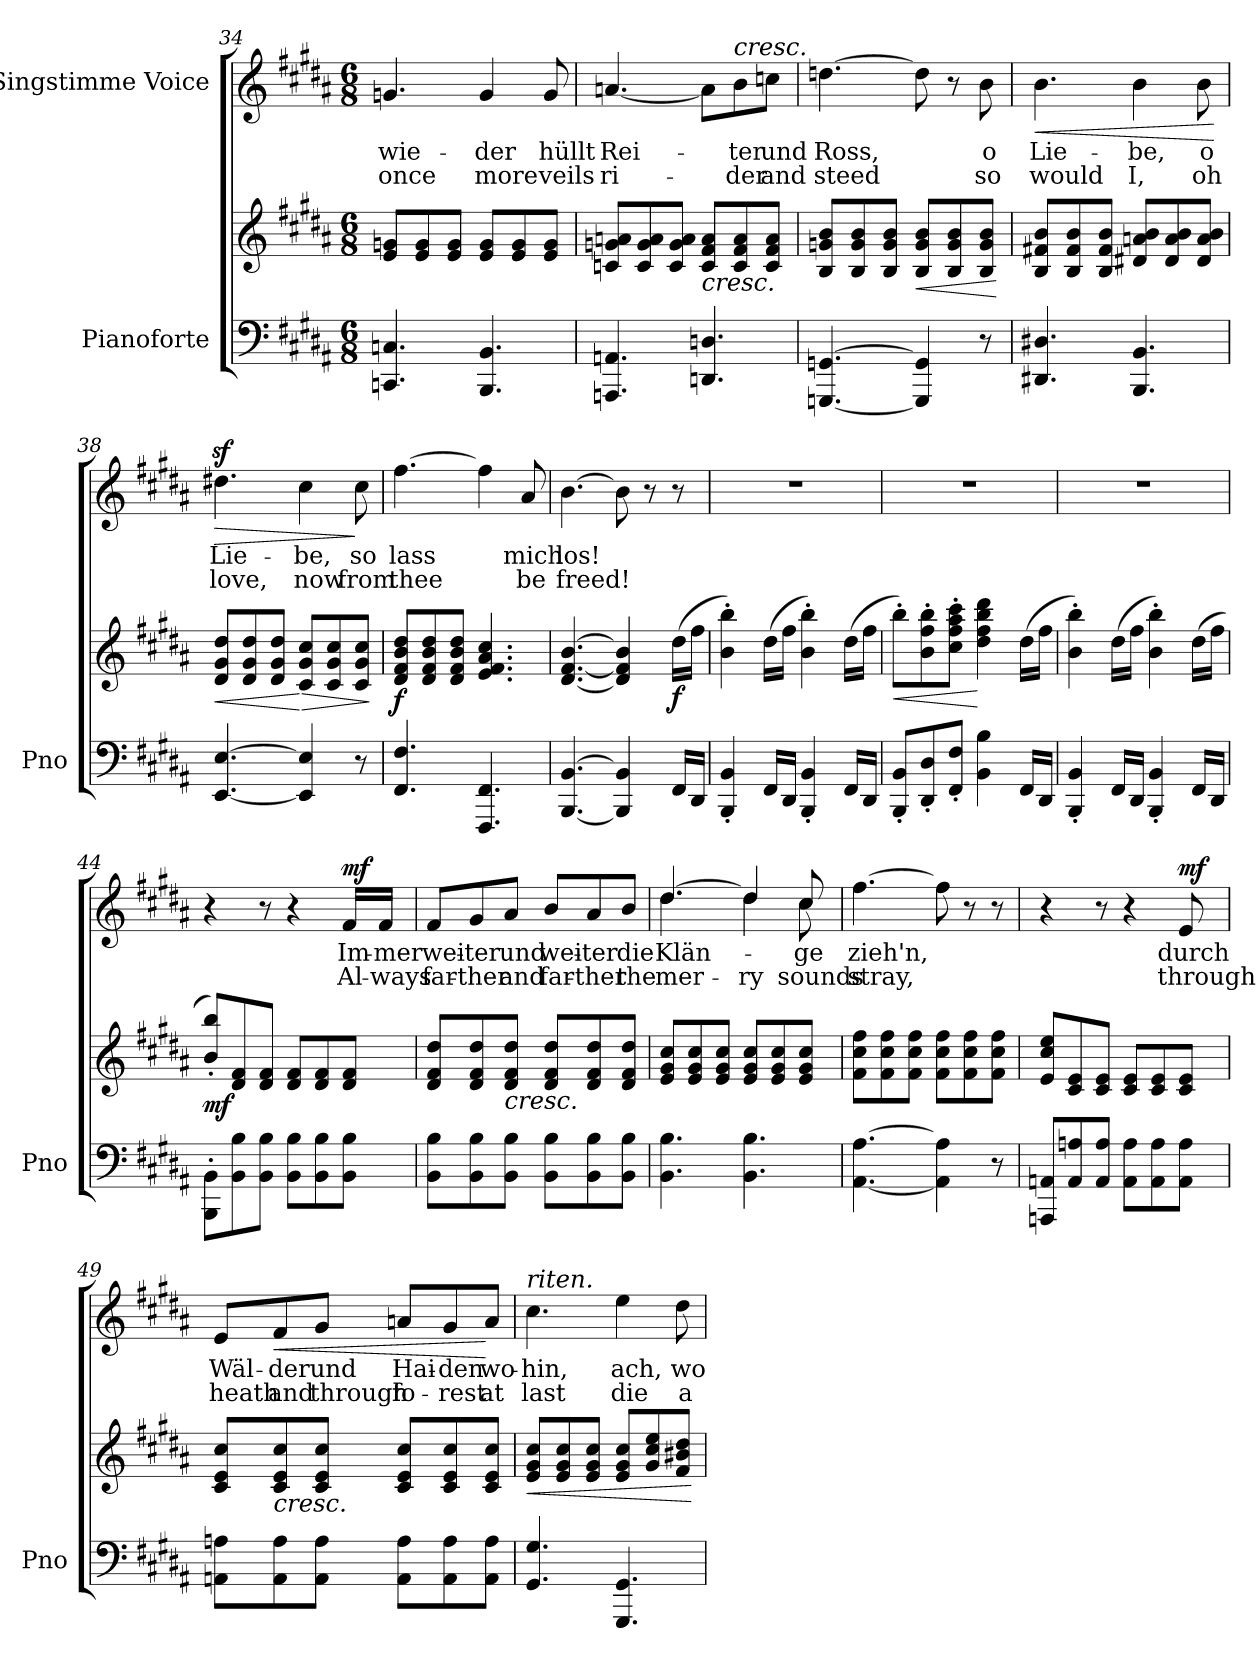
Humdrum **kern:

**kern	**kern	**dynam	**kern	**text	**text	**dynam
*part2	*part2	*part2	*part1	*part1	*part1	*part1
*staff3	*staff2	*staff2/3	*staff1	*staff1	*staff1	*staff1
*I"Pianoforte	*	*	*I"Singstimme Voice	*	*	*
*I'Pno	*	*	*	*	*	*
*clefF4	*clefG2	*	*clefG2	*	*	*
*k[f#c#g#d#a#]	*k[f#c#g#d#a#]	*	*k[f#c#g#d#a#]	*	*	*
*M6/8	*M6/8	*	*M6/8	*	*	*
=34	=34	=34	=34	=34	=34	=34
!	!	!	!	!LO:LY:b	!LO:LY:b	!
4.CCn/ 4.Cn/	8e/ 8gn/L	.	4.gn/	wie-	once	.
.	8e/ 8g/	.	.	.	.	.
.	8e/ 8g/J	.	.	.	.	.
!	!	!	!	!LO:LY:b	!LO:LY:b	!
4.BBB/ 4.BB/	8e/ 8g/L	.	4g/	-der	more	.
.	8e/ 8g/	.	.	.	.	.
!	!	!	!	!LO:LY:b	!LO:LY:b	!
.	8e/ 8g/J	.	8g/	hüllt	veils	.
!!LO:LB:g=z
=35	=35	=35	=35	=35	=35	=35
!	!	!	!	!LO:LY:b	!LO:LY:b	!
4.AAAn/ 4.AAn/	8cn/ 8gn/ 8an/L	.	[4.an/	Rei-	ri-	.
.	8c/ 8g/ 8a/	.	.	.	.	.
.	8c/ 8g/ 8a/J	.	.	.	.	.
!	!LO:TX:b:i:t=cresc.	!	!	!	!	!
4.DDn/ 4.Dn/	8c/ 8f#/ 8a/L	.	8a\L]	.	.	.
!	!	!	!LO:TX:a:i:t=cresc.	!	!	!
!	!	!	!	!LO:LY:b	!LO:LY:b	!
.	8c/ 8f#/ 8a/	.	8b\	-ter	-der	.
!	!	!	!	!LO:LY:b	!LO:LY:b	!
.	8c/ 8f#/ 8a/J	.	8ccn\J	und	and	.
=36	=36	=36	=36	=36	=36	=36
!	!	!	!	!LO:LY:b	!LO:LY:b	!
[4.GGGn/ [4.GGn/	8B/ 8gn/ 8b/L	.	[4.ddn\	Ross,	steed	.
.	8B/ 8g/ 8b/	.	.	.	.	.
.	8B/ 8g/ 8b/J	.	.	.	.	.
!	!	!LO:HP:b	!	!	!	!
4GGG/] 4GG/]	8B/ 8g/ 8b/L	<	8dd\]	.	.	.
.	8B/ 8g/ 8b/	.	8r	.	.	.
!	!	!	!	!LO:LY:b	!LO:LY:b	!
8r	8B/ 8g/ 8b/J	.	8b\	o	so	.
.	.	[	.	.	.	.
=37	=37	=37	=37	=37	=37	=37
!	!	!	!	!LO:LY:b	!LO:LY:b	!LO:HP:b
4.DD#X/ 4.D#X/	8B/ 8f#X/ 8b/L	.	4.b\	Lie-	would	<
.	8B/ 8f#/ 8b/	.	.	.	.	.
.	8B/ 8f#/ 8b/J	.	.	.	.	.
!	!	!	!	!LO:LY:b	!LO:LY:b	!
4.BBB/ 4.BB/	8d#X/ 8an/ 8b/L	.	4b\	-be,	I,	.
.	8d#/ 8a/ 8b/	.	.	.	.	.
!	!	!	!	!LO:LY:b	!LO:LY:b	!
.	8d#/ 8a/ 8b/J	.	8b\	o	oh	.
.	.	.	.	.	.	[
=38	=38	=38	=38	=38	=38	=38
!	!	!LO:HP:b	!	!LO:LY:b	!LO:LY:b	!LO:HP:b
[4.EE/ [4.E/	8d#/ 8g#/ 8dd#/L	<	4.dd#Xz>\	Lie-	love,	>
.	8d#/ 8g#/ 8dd#/	.	.	.	.	.
.	8d#/ 8g#/ 8dd#/J	.	.	.	.	.
!	!	!LO:HP:n=1:b	!	!LO:LY:b	!LO:LY:b	!
4EE/] 4E/]	8c#/ 8g#/ 8cc#/L	[ >	4cc#\	-be,	now	.
.	8c#/ 8g#/ 8cc#/	.	.	.	.	.
!	!	!	!	!LO:LY:b	!LO:LY:b	!
8r	8c#/ 8g#/ 8cc#/J	.	8cc#\	so	from	]
.	.	]	.	.	.	.
=39	=39	=39	=39	=39	=39	=39
!	!	!LO:DY:b	!	!LO:LY:b	!LO:LY:b	!
4.FF#/ 4.F#/	8d#/ 8f#/ 8b/ 8dd#/L	f	[4.ff#\	lass	thee	.
.	8d#/ 8f#/ 8b/ 8dd#/	.	.	.	.	.
.	8d#/ 8f#/ 8b/ 8dd#/J	.	.	.	.	.
4.FFF#/ 4.FF#/	4.e/ 4.f#/ 4.a#/ 4.cc#/	.	4ff#\]	.	.	.
!	!	!	!	!LO:LY:b	!LO:LY:b	!
.	.	.	8a#/	mich	be	.
!!LO:PB:g=z
=40	=40	=40	=40	=40	=40	=40
!	!	!	!	!LO:LY:b	!LO:LY:b	!
[4.BBB/ [4.BB/	[4.d#/ [4.f#/ [4.b/	.	[4.b\	los!	freed!	.
4BBB/] 4BB/]	4d#/] 4f#/] 4b/]	.	8b\]	.	.	.
.	.	.	8r	.	.	.
!	!	!LO:DY:b	!	!	!	!
16FF#/LL	(16dd#\LL	f	8r	.	.	.
16DD#/JJ	16ff#\JJ	.	.	.	.	.
=41	=41	=41	=41	=41	=41	=41
4BBB/' 4BB/'	4b\' 4bb\')	.	2.r	.	.	.
16FF#/LL	(16dd#\LL	.	.	.	.	.
16DD#/JJ	16ff#\JJ	.	.	.	.	.
4BBB/' 4BB/'	4b\' 4bb\')	.	.	.	.	.
16FF#/LL	(16dd#\LL	.	.	.	.	.
16DD#/JJ	16ff#\JJ	.	.	.	.	.
=42	=42	=42	=42	=42	=42	=42
!	!	!LO:HP:b	!	!	!	!
8BBB/' 8BB/'L	8bb'\L)	<	2.r	.	.	.
8DD#/' 8D#/'	8b\' 8ff#\' 8bb\'	.	.	.	.	.
8FF#/' 8F#/'J	8cc#\' 8ff#\' 8aa#\' 8ccc#\'J	.	.	.	.	.
4BB\ 4B\	4dd#\ 4ff#\ 4bb\ 4ddd#\	[	.	.	.	.
16FF#/LL	(16dd#\LL	.	.	.	.	.
16DD#/JJ	16ff#\JJ	.	.	.	.	.
=43	=43	=43	=43	=43	=43	=43
4BBB/' 4BB/'	4b\' 4bb\')	.	2.r	.	.	.
16FF#/LL	(16dd#\LL	.	.	.	.	.
16DD#/JJ	16ff#\JJ	.	.	.	.	.
4BBB/' 4BB/'	4b\' 4bb\')	.	.	.	.	.
16FF#/LL	(16dd#\LL	.	.	.	.	.
16DD#/JJ	16ff#\JJ	.	.	.	.	.
=44	=44	=44	=44	=44	=44	=44
!	!	!LO:DY:b	!	!	!	!
8BBB\' 8BB\'L	8b/' 8bb/'L)	mf	4r	.	.	.
8BB\ 8B\	8d#/ 8f#/	.	.	.	.	.
8BB\ 8B\J	8d#/ 8f#/J	.	8r	.	.	.
8BB\ 8B\L	8d#/ 8f#/L	.	4r	.	.	.
8BB\ 8B\	8d#/ 8f#/	.	.	.	.	.
!	!	!	!	!LO:LY:b	!LO:LY:b	!LO:DY:a
8BB\ 8B\J	8d#/ 8f#/J	.	16f#/LL	Im-	Al-	mf
!	!	!	!	!LO:LY:b	!LO:LY:b	!
.	.	.	16f#/JJ	-mer	-ways	.
!!LO:LB:g=z
=45	=45	=45	=45	=45	=45	=45
!	!	!	!	!LO:LY:b	!LO:LY:b	!
8BB\ 8B\L	8d#/ 8f#/ 8dd#/L	.	8f#/L	wei-	far-	.
!	!	!	!	!LO:LY:b	!LO:LY:b	!
8BB\ 8B\	8d#/ 8f#/ 8dd#/	.	8g#/	-ter	-ther	.
!	!LO:TX:b:i:t=cresc.	!	!	!	!	!
!	!	!	!	!LO:LY:b	!LO:LY:b	!
8BB\ 8B\J	8d#/ 8f#/ 8dd#/J	.	8a#/J	und	and	.
!	!	!	!	!LO:LY:b	!LO:LY:b	!
8BB\ 8B\L	8d#/ 8f#/ 8dd#/L	.	8b/L	wei-	far-	.
!	!	!	!	!LO:LY:b	!LO:LY:b	!
8BB\ 8B\	8d#/ 8f#/ 8dd#/	.	8a#/	-ter	-ther	.
!	!	!	!	!LO:LY:b	!LO:LY:b	!
8BB\ 8B\J	8d#/ 8f#/ 8dd#/J	.	8b/J	die	the	.
=46	=46	=46	=46	=46	=46	=46
*^	*	*	*	*	*	*
!	!	!	!	!	!LO:LY:b	!LO:LY:b	!
*	*	*	*	*^	*	*	*
4.BB\ 4.B\	4.ryy	8e/ 8g#/ 8cc#/L	.	[4.dd#/	4.dd#\	Klän-	mer-	.
.	.	8e/ 8g#/ 8cc#/	.	.	.	.	.	.
.	.	8e/ 8g#/ 8cc#/J	.	.	.	.	.	.
!	!	!	!	!	!	!	!LO:LY:b	!
4.BB\ 4.B\	4ryy	8e/ 8g#/ 8cc#/L	.	4dd#/]	4dd#\	.	-ry	.
.	.	8e/ 8g#/ 8cc#/	.	.	.	.	.	.
!	!	!	!	!	!	!LO:LY:b	!LO:LY:b	!
.	8ryy	8e/ 8g#/ 8cc#/J	.	8cc#/	8cc#\	-ge	sounds	.
=47	=47	=47	=47	=47	=47	=47	=47	=47
!	!	!	!	!	!	!LO:LY:b	!LO:LY:b	!
*v	*v	*	*	*v	*v	*	*	*
[4.AA#\ [4.A#\	8f#\ 8cc#\ 8ff#\L	.	[4.ff#\	zieh'n,	stray,	.
.	8f#\ 8cc#\ 8ff#\	.	.	.	.	.
.	8f#\ 8cc#\ 8ff#\J	.	.	.	.	.
4AA#\] 4A#\]	8f#\ 8cc#\ 8ff#\L	.	8ff#\]	.	.	.
.	8f#\ 8cc#\ 8ff#\	.	8r	.	.	.
8r	8f#\ 8cc#\ 8ff#\J	.	8r	.	.	.
=48	=48	=48	=48	=48	=48	=48
!	!	!LO:DY:b	!	!	!	!
8AAAn/ 8AAn/L	8e/ 8cc#/ 8ee/L	other-dynamics	4r	.	.	.
8AA/ 8An/	8c#/ 8e/	.	.	.	.	.
8AA/ 8A/J	8c#/ 8e/J	.	8r	.	.	.
8AA\ 8A\L	8c#/ 8e/L	.	4r	.	.	.
8AA\ 8A\	8c#/ 8e/	.	.	.	.	.
!	!	!	!	!LO:LY:b	!LO:LY:b	!LO:DY:a
8AA\ 8A\J	8c#/ 8e/J	.	8e/	durch	through	mf
=49	=49	=49	=49	=49	=49	=49
!	!	!	!	!LO:LY:b	!LO:LY:b	!
8AAn\ 8An\L	8c#/ 8e/ 8cc#/L	.	8e/L	Wäl-	heath	.
!	!LO:TX:b:i:t=cresc.	!	!	!	!	!
!	!	!	!	!LO:LY:b	!LO:LY:b	!LO:HP:b
8AA\ 8A\	8c#/ 8e/ 8cc#/	.	8f#/	-der	and	<
!	!	!	!	!LO:LY:b	!LO:LY:b	!
8AA\ 8A\J	8c#/ 8e/ 8cc#/J	.	8g#/J	und	through	.
!	!	!	!	!LO:LY:b	!LO:LY:b	!
8AA\ 8A\L	8c#/ 8e/ 8cc#/L	.	8an/L	Hai-	fo-	.
!	!	!	!	!LO:LY:b	!LO:LY:b	!
8AA\ 8A\	8c#/ 8e/ 8cc#/	.	8g#/	-den	-rest	.
!	!	!	!	!LO:LY:b	!LO:LY:b	!
8AA\ 8A\J	8c#/ 8e/ 8cc#/J	.	8a/J	wo-	at	[
!!LO:LB:g=z
=50	=50	=50	=50	=50	=50	=50
!	!	!	!LO:TX:a:i:t=riten.	!	!	!
!	!	!LO:HP:b	!	!LO:LY:b	!LO:LY:b	!
4.GG#/ 4.G#/	8e/ 8g#/ 8cc#/L	<	4.cc#\	-hin,	last	.
.	8e/ 8g#/ 8cc#/	.	.	.	.	.
.	8e/ 8g#/ 8cc#/J	.	.	.	.	.
!	!	!	!	!LO:LY:b	!LO:LY:b	!
4.GGG#/ 4.GG#/	8e/ 8g#/ 8cc#/L	.	4ee\	ach,	die	.
.	8g#/ 8cc#/ 8ee/	.	.	.	.	.
!	!	!	!	!LO:LY:b	!LO:LY:b	!
.	8f#/ 8b#X/ 8dd#/J	.	8dd#\	wo-	a-	.
.	.	[	.	.	.	.
=	=	=	=	=	=	=
*-	*-	*-	*-	*-	*-	*-
